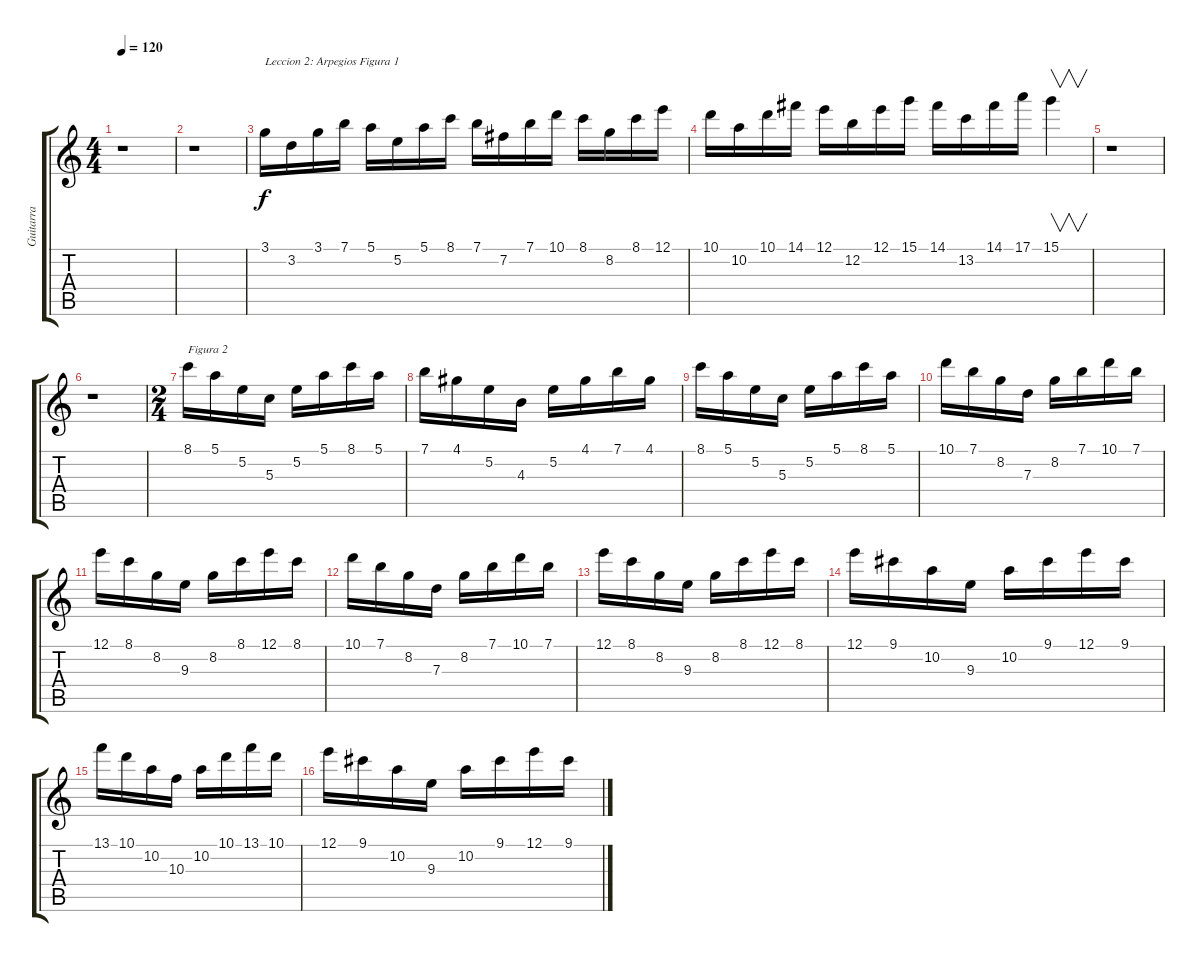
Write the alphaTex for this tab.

\track ("Guitarra" "Guitarra") {instrument distortionguitar}
\staff {score tabs}
\tuning (E4 B3 G3 D3 A2 E2) {hide}
\ts (4 4)
\tempo 120
\clef g2
\ks c
r.1{dy f} |
r.1 |
3.1.16{txt "Leccion 2: Arpegios Figura 1"} 3.2.16 3.1.16 7.1.16 5.1.16 5.2.16 5.1.16 8.1.16 7.1.16 7.2.16 7.1.16 10.1.16 8.1.16 8.2.16 8.1.16 12.1.16 |
10.1.16 10.2.16 10.1.16 14.1.16 12.1.16 12.2.16 12.1.16 15.1.16 14.1.16 13.2.16 14.1.16 17.1.16 15.1.4{v} |
r.1 |
r.1 |
\ts (2 4)
8.1.16{txt "Figura 2"} 5.1.16 5.2.16 5.3.16 5.2.16 5.1.16 8.1.16 5.1.16 |
7.1.16 4.1.16 5.2.16 4.3.16 5.2.16 4.1.16 7.1.16 4.1.16 |
8.1.16 5.1.16 5.2.16 5.3.16 5.2.16 5.1.16 8.1.16 5.1.16 |
10.1.16 7.1.16 8.2.16 7.3.16 8.2.16 7.1.16 10.1.16 7.1.16 |
12.1.16 8.1.16 8.2.16 9.3.16 8.2.16 8.1.16 12.1.16 8.1.16 |
10.1.16 7.1.16 8.2.16 7.3.16 8.2.16 7.1.16 10.1.16 7.1.16 |
12.1.16 8.1.16 8.2.16 9.3.16 8.2.16 8.1.16 12.1.16 8.1.16 |
12.1.16 9.1.16 10.2.16 9.3.16 10.2.16 9.1.16 12.1.16 9.1.16 |
13.1.16 10.1.16 10.2.16 10.3.16 10.2.16 10.1.16 13.1.16 10.1.16 |
12.1.16 9.1.16 10.2.16 9.3.16 10.2.16 9.1.16 12.1.16 9.1.16
